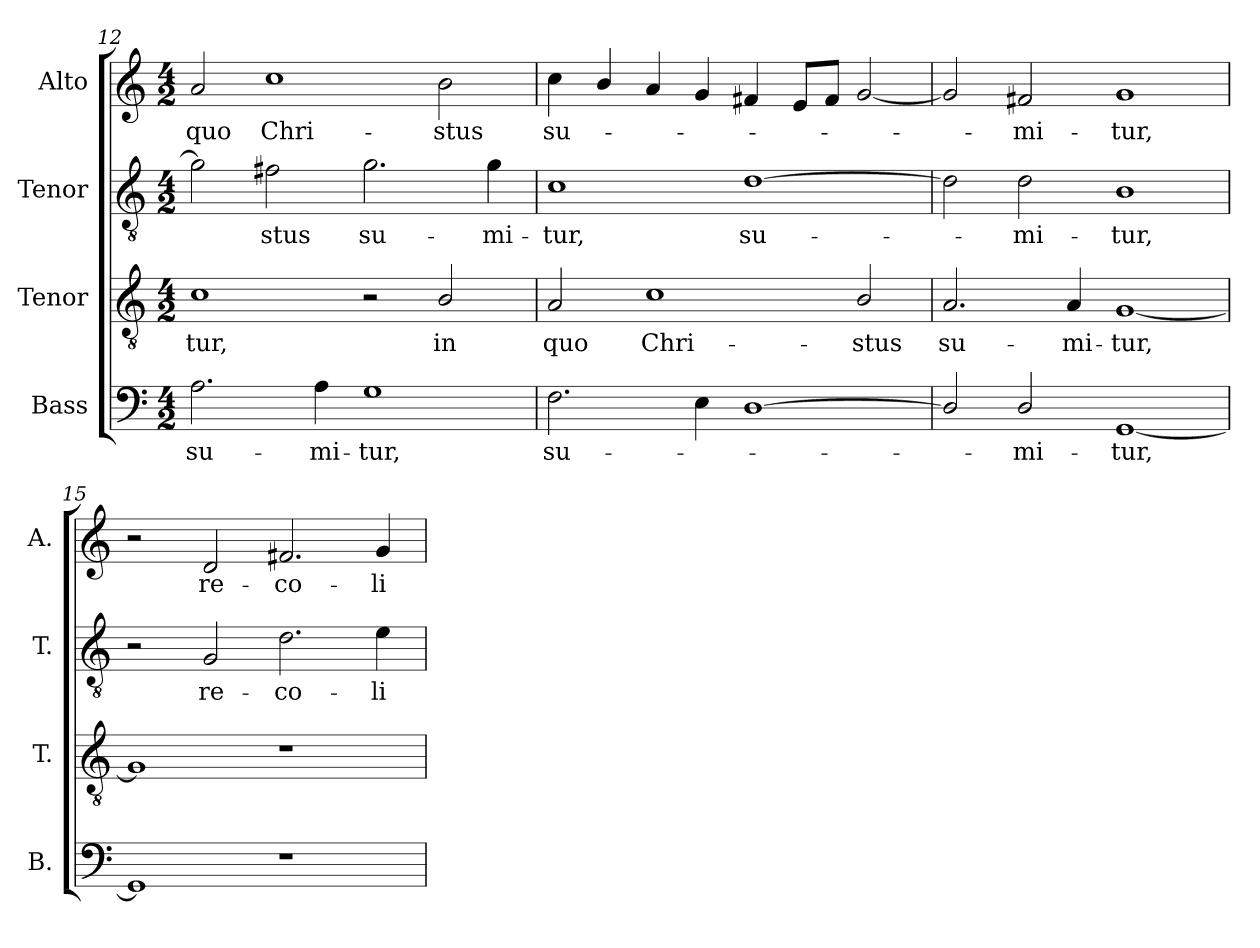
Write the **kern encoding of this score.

**kern	**text	**kern	**text	**kern	**text	**kern	**text
*part4	*part4	*part3	*part3	*part2	*part2	*part1	*part1
*staff4	*staff4	*staff3	*staff3	*staff2	*staff2	*staff1	*staff1
*I"Bass	*	*I"Tenor	*	*I"Tenor	*	*I"Alto	*
*I'B.	*	*I'T.	*	*I'T.	*	*I'A.	*
*clefF4	*	*clefGv2	*	*clefGv2	*	*clefG2	*
*	*	*ITrd7c12	*	*ITrd7c12	*	*	*
*k[]	*	*k[]	*	*k[]	*	*k[]	*
*C:	*	*C:	*	*C:	*	*C:	*
*M4/2	*	*M4/2	*	*M4/2	*	*M4/2	*
=12	=12	=12	=12	=12	=12	=12	=12
!	!LO:LY:b:color=#000000	!	!	!	!	!	!
!	!	!	!LO:LY:b:color=#000000	!	!	!	!
!	!	!	!	!	!	!	!LO:LY:b:color=#000000
2.Ai\	su-	1Ci	-tur,	2Gi\]	.	2ai/	quo
!	!	!	!	!	!LO:LY:b:color=#000000	!	!
!	!	!	!	!	!	!	!LO:LY:b:color=#000000
.	.	.	.	2F#Xi\	-stus	1cci	Chri-
!	!LO:LY:b:color=#000000	!	!	!	!	!	!
4Ai\	-mi-	.	.	.	.	.	.
!	!LO:LY:b:color=#000000	!	!	!	!	!	!
!	!	!	!	!	!LO:LY:b:color=#000000	!	!
1Gi	-tur,	2r	.	2.Gi\	su-	.	.
!	!	!	!LO:LY:b:color=#000000	!	!	!	!
!	!	!	!	!	!	!	!LO:LY:b:color=#000000
.	.	2BBi/	in	.	.	2bi\	-stus
!	!	!	!	!	!LO:LY:b:color=#000000	!	!
.	.	.	.	4Gi\	-mi-	.	.
=13	=13	=13	=13	=13	=13	=13	=13
!	!LO:LY:b:color=#000000	!	!	!	!	!	!
!	!	!	!LO:LY:b:color=#000000	!	!	!	!
!	!	!	!	!	!LO:LY:b:color=#000000	!	!
!	!	!	!	!	!	!	!LO:LY:b:color=#000000
2.Fi\	su-	2AAi/	quo	1Ci	-tur,	4cci\	su-
.	.	.	.	.	.	4bi/	.
!	!	!	!LO:LY:b:color=#000000	!	!	!	!
.	.	1Ci	Chri-	.	.	4ai/	.
4Ei\	.	.	.	.	.	4gi/	.
!	!	!	!	!	!LO:LY:b:color=#000000	!	!
[1Di	.	.	.	[1Di	su-	4f#Xi/	.
.	.	.	.	.	.	8ei/L	.
.	.	.	.	.	.	8f#i/J	.
!	!	!	!LO:LY:b:color=#000000	!	!	!	!
.	.	2BBi/	-stus	.	.	[2gi/	.
=14	=14	=14	=14	=14	=14	=14	=14
!	!	!	!LO:LY:b:color=#000000	!	!	!	!
2Di/]	.	2.AAi/	su-	2Di\]	.	2gi/]	.
!	!LO:LY:b:color=#000000	!	!	!	!	!	!
!	!	!	!	!	!LO:LY:b:color=#000000	!	!
!	!	!	!	!	!	!	!LO:LY:b:color=#000000
2Di/	-mi-	.	.	2Di\	-mi-	2f#Xi/	-mi-
!	!	!	!LO:LY:b:color=#000000	!	!	!	!
.	.	4AAi/	-mi-	.	.	.	.
!	!LO:LY:b:color=#000000	!	!	!	!	!	!
!	!	!	!LO:LY:b:color=#000000	!	!	!	!
!	!	!	!	!	!LO:LY:b:color=#000000	!	!
!	!	!	!	!	!	!	!LO:LY:b:color=#000000
[1GGi	-tur,	[1GGi	-tur,	1BBi	-tur,	1gi	-tur,
!!LO:LB:g=z
=15	=15	=15	=15	=15	=15	=15	=15
1GGi]	.	1GGi]	.	2r	.	2r	.
!	!	!	!	!	!LO:LY:b:color=#000000	!	!
!	!	!	!	!	!	!	!LO:LY:b:color=#000000
.	.	.	.	2GGi/	re-	2di/	re-
!	!	!	!	!	!LO:LY:b:color=#000000	!	!
!	!	!	!	!	!	!	!LO:LY:b:color=#000000
1r	.	1r	.	2.Di\	-co-	2.f#Xi/	-co-
!	!	!	!	!	!LO:LY:b:color=#000000	!	!
!	!	!	!	!	!	!	!LO:LY:b:color=#000000
.	.	.	.	4Ei\	-li-	4gi/	-li-
=	=	=	=	=	=	=	=
*-	*-	*-	*-	*-	*-	*-	*-
